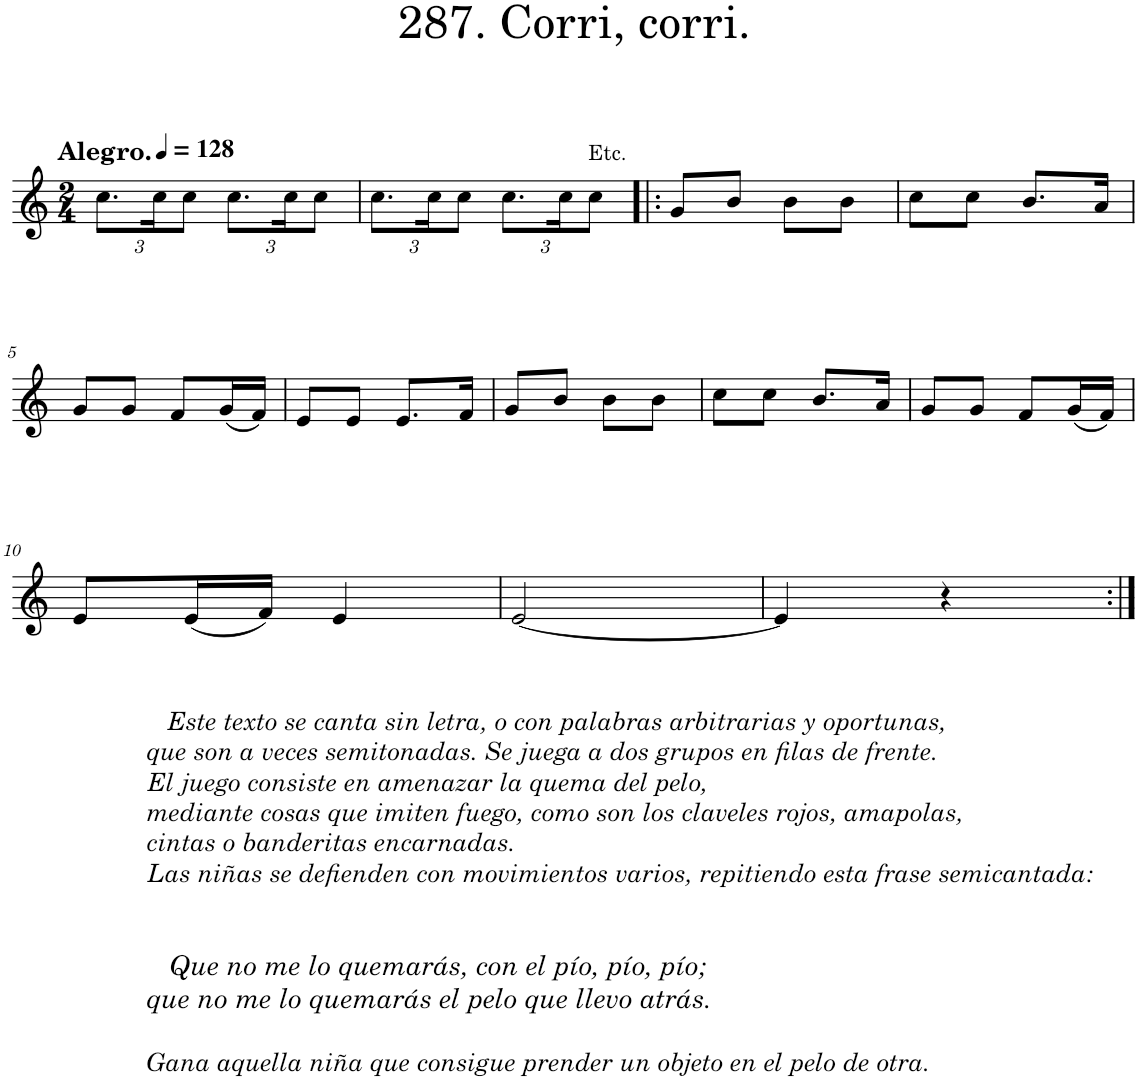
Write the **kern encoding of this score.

**kern
*part1
*staff1
*I"Piano
*I'Pno.
*clefG2
*k[]
*M2/4
*Xbrackettup
*MM128
=1
!LO:TX:a:B:t=Alegro.
12.cc\L
24cc\K
12cc\J
12.cc\L
24cc\K
12cc\J
=2
12.cc\L
24cc\K
12cc\J
12.cc\L
24cc\K
!LO:TX:a:t=Etc.
12cc\J
=3!|:
8g/L
8b/J
8b\L
8b\J
=4
8cc\L
8cc\J
8.b/L
16a/Jk
!!LO:LB:g=z
=5
8g/L
8g/J
8f/L
(16g/L
16f/JJ)
=6
8e/L
8e/J
8.e/L
16f/Jk
=7
8g/L
8b/J
8b\L
8b\J
=8
8cc\L
8cc\J
8.b/L
16a/Jk
=9
8g/L
8g/J
8f/L
(16g/L
16f/JJ)
!!LO:LB:g=z
=10
8e/L
(16e/L
16f/JJ)
4e/
=11
!LO:TX:b:i:t=Este texto se canta sin letra, o con palabras arbitrarias y oportunas,
!LO:TX:b:t=que son a veces semitonadas. Se juega a dos grupos en filas de frente.
!LO:TX:b:t=El juego consiste en amenazar la quema del pelo,
!LO:TX:b:t=mediante cosas que imiten fuego, como son los claveles rojos, amapolas,
!LO:TX:b:t=cintas o banderitas encarnadas.
!LO:TX:b:t=Las niñas se defienden con movimientos varios, repitiendo esta frase semicantada&colon;
!LO:TX:b:t=Que no me lo quemarás, con el pío, pío, pío;
!LO:TX:b:t=que no me lo quemarás el pelo que llevo atrás.
!LO:TX:b:t=Gana aquella niña que consigue prender un objeto en el pelo de otra.
[2e/
=12
4e/]
4r
=:|!
*-
